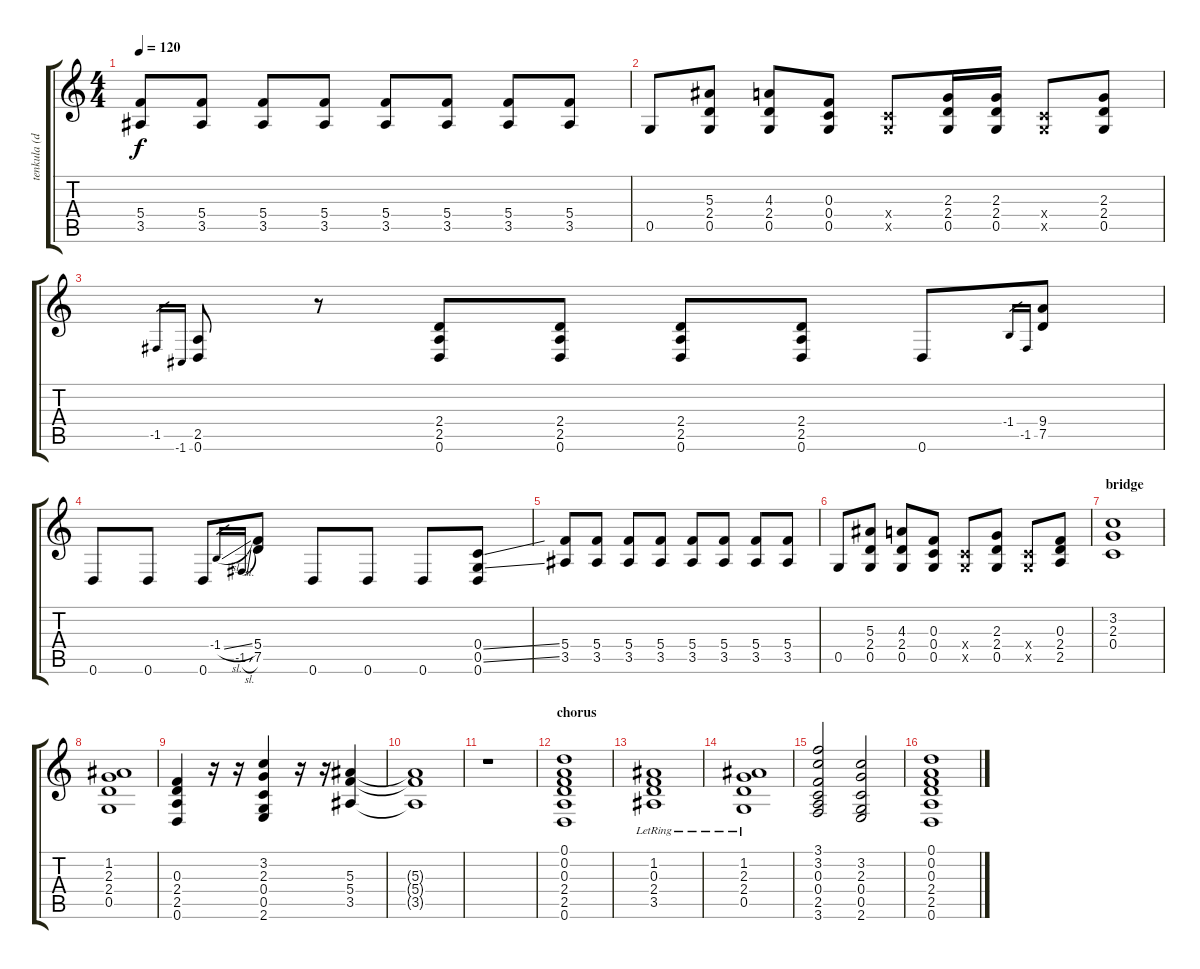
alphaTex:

\track ("tenkula (distortion)" "tenkula (d") {instrument distortionguitar}
\staff {score tabs}
\tuning (D4 A3 F3 C3 G2 D2) {hide}
\ts (4 4)
\tempo 120
\clef g2
\ks c
(5.4 3.5).8{dy f} (5.4 3.5).8 (5.4 3.5).8 (5.4 3.5).8 (5.4 3.5).8 (5.4 3.5).8 (5.4 3.5).8 (5.4 3.5).8 |
0.5.8 (5.3 2.4 0.5).8 (4.3 2.4 0.5).8 (0.3 0.4 0.5).8 (0.4{x} 0.5{x}).8 (2.3 2.4 0.5).16 (2.3 2.4 0.5).16 (0.4{x} 0.5{x}).8 (2.3 2.4 0.5).8 |
-1.5.16{gr} -1.6.16{gr} (2.5 0.6).8 r.8 (2.4 2.5 0.6).8 (2.4 2.5 0.6).8 (2.4 2.5 0.6).8 (2.4 2.5 0.6).8 0.6.8 -1.4.16{gr} -1.5.16{gr} (9.4 7.5).8 |
0.6.8 0.6.8 0.6.8 -1.4{sl}.16{gr} -1.5{sl}.16{gr} (5.4 7.5).8 0.6.8 0.6.8 0.6.8 (0.4{ss} 0.5{ss} 0.6).8 |
(5.4 3.5).8 (5.4 3.5).8 (5.4 3.5).8 (5.4 3.5).8 (5.4 3.5).8 (5.4 3.5).8 (5.4 3.5).8 (5.4 3.5).8 |
0.5.8 (5.3 2.4 0.5).8 (4.3 2.4 0.5).8 (0.3 0.4 0.5).8 (0.4{x} 0.5{x}).8 (2.3 2.4 0.5).8 (0.4{x} 0.5{x}).8 (0.3 2.4 2.5).8 |
\section ("" "bridge")
(3.2 2.3 0.4).1 |
(1.2 2.3 2.4 0.5).1 |
(0.3 2.4 2.5 0.6).4 r.16 r.16 (3.2 2.3 0.4 0.5 2.6).4 r.16 r.16 (5.3 5.4 3.5).4 |
(5.3{t} 5.4{t} 3.5{t}).1 |
r.1 |
\section ("" "chorus")
(0.1 0.2 0.3 2.4 2.5 0.6).1 |
(1.2 0.3{lr} 2.4{lr} 3.5{lr}).1 |
(1.2 2.3{lr} 2.4{lr} 0.5{lr}).1 |
(3.1 3.2 0.3 0.4 2.5 3.6).2 (3.2 2.3 0.4 0.5 2.6).2 |
(0.1 0.2 0.3 2.4 2.5 0.6).1
